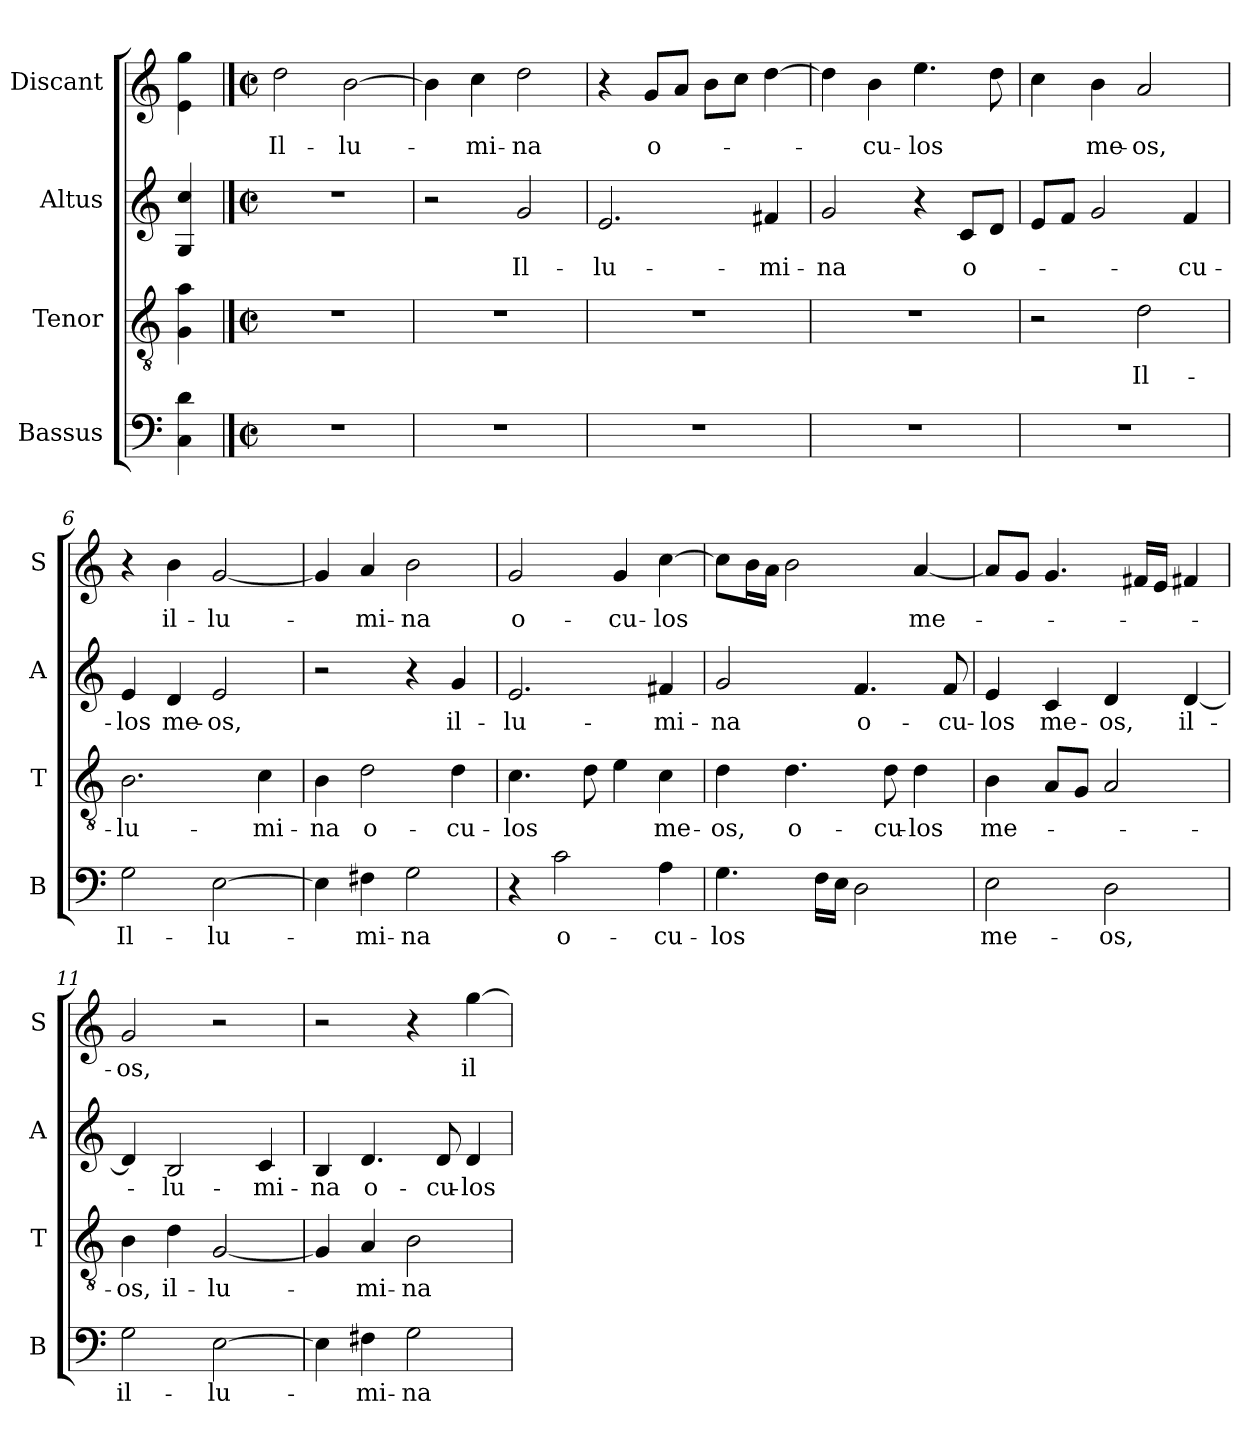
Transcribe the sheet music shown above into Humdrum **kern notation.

**kern	**text	**kern	**text	**kern	**text	**kern	**text
*part4	*part4	*part3	*part3	*part2	*part2	*part1	*part1
*staff4	*staff4	*staff3	*staff3	*staff2	*staff2	*staff1	*staff1
*I"Bassus	*	*I"Tenor	*	*I"Altus	*	*I"Discant	*
*I'B	*	*I'T	*	*I'A	*	*I'S	*
*clefF4	*	*clefGv2	*	*clefG2	*	*clefG2	*
*k[]	*	*k[]	*	*k[]	*	*k[]	*
*C:	*	*C:	*	*C:	*	*C:	*
=	=	=	=	=	=	=	=
4C 4d	.	4G 4a	.	4G 4cc	.	4e 4gg	.
!!LO:LB:g=z
==1	==1	==1	==1	==1	==1	==1	==1
*M2/2	*	*M2/2	*	*M2/2	*	*M2/2	*
*met(c|)	*	*met(c|)	*	*met(c|)	*	*met(c|)	*
*	*	*	*	*	*	*MM108	*
1r	.	1r	.	1r	.	2dd\	Il-
.	.	.	.	.	.	[2b\	-lu-
=2	=2	=2	=2	=2	=2	=2	=2
1r	.	1r	.	2r	.	4b\]	.
.	.	.	.	.	.	4cc\	-mi-
.	.	.	.	2g/	Il-	2dd\	-na
=3	=3	=3	=3	=3	=3	=3	=3
1r	.	1r	.	2.e/	-lu-	4r	.
.	.	.	.	.	.	8g/L	o-
.	.	.	.	.	.	8a/J	.
.	.	.	.	.	.	8b\L	.
.	.	.	.	.	.	8cc\J	.
.	.	.	.	4f#X/	-mi-	[4dd\	.
=4	=4	=4	=4	=4	=4	=4	=4
1r	.	1r	.	2g/	-na	4dd\]	.
.	.	.	.	.	.	4b\	-cu-
.	.	.	.	4r	.	4.ee\	-los
.	.	.	.	8c/L	o-	.	.
.	.	.	.	8d/J	.	8dd\	.
=5	=5	=5	=5	=5	=5	=5	=5
1r	.	2r	.	8e/L	.	4cc\	.
.	.	.	.	8f/J	.	.	.
.	.	.	.	2g/	.	4b\	me-
.	.	2d\	Il-	.	.	2a/	-os,
.	.	.	.	4f/	-cu-	.	.
!!LO:LB:g=z
=6	=6	=6	=6	=6	=6	=6	=6
2G\	Il-	2.B\	-lu-	4e/	-los	4r	.
.	.	.	.	4d/	me-	4b\	il-
[2E\	-lu-	.	.	2e/	-os,	[2g/	-lu-
.	.	4c\	-mi-	.	.	.	.
=7	=7	=7	=7	=7	=7	=7	=7
4E\]	.	4B\	-na	2r	.	4g/]	.
4F#X\	-mi-	2d\	o-	.	.	4a/	-mi-
2G\	-na	.	.	4r	.	2b\	-na
.	.	4d\	-cu-	4g/	il-	.	.
=8	=8	=8	=8	=8	=8	=8	=8
4r	.	4.c\	-los	2.e/	-lu-	2g/	o-
2c\	o-	.	.	.	.	.	.
.	.	8d\	.	.	.	.	.
.	.	4e\	.	.	.	4g/	-cu-
4A\	-cu-	4c\	me-	4f#X/	-mi-	[4cc\	-los
=9	=9	=9	=9	=9	=9	=9	=9
4.G\	-los	4d\	-os,	2g/	-na	8cc\L]	.
.	.	.	.	.	.	16b\L	.
.	.	.	.	.	.	16a\JJ	.
.	.	4.d\	o-	.	.	2b\	.
16F\LL	.	.	.	.	.	.	.
16E\JJ	.	.	.	.	.	.	.
2D\	.	.	.	4.f/	o-	.	.
.	.	8d\	-cu-	.	.	.	.
.	.	4d\	-los	.	.	[4a/	me-
.	.	.	.	8f/	-cu-	.	.
=10	=10	=10	=10	=10	=10	=10	=10
2E\	me-	4B\	me-	4e/	-los	8a/L]	.
.	.	.	.	.	.	8g/J	.
.	.	8A/L	.	4c/	me-	4.g/	.
.	.	8G/J	.	.	.	.	.
2D\	-os,	2A/	.	4d/	-os,	.	.
.	.	.	.	.	.	16f#X/LL	.
.	.	.	.	.	.	16e/JJ	.
.	.	.	.	[4d/	il-	4f#X/	.
=11	=11	=11	=11	=11	=11	=11	=11
2G\	il-	4B\	-os,	4d/]	.	2g/	-os,
.	.	4d\	il-	2B/	-lu-	.	.
[2E\	-lu-	[2G/	-lu-	.	.	2r	.
.	.	.	.	4c/	-mi-	.	.
!!LO:LB:g=z
=12	=12	=12	=12	=12	=12	=12	=12
4E\]	.	4G/]	.	4B/	-na	2r	.
4F#X\	-mi-	4A/	-mi-	4.d/	o-	.	.
2G\	-na	2B\	-na	.	.	4r	.
.	.	.	.	8d/	-cu-	.	.
.	.	.	.	4d/	-los	[4gg\	il-
=	=	=	=	=	=	=	=
*-	*-	*-	*-	*-	*-	*-	*-
